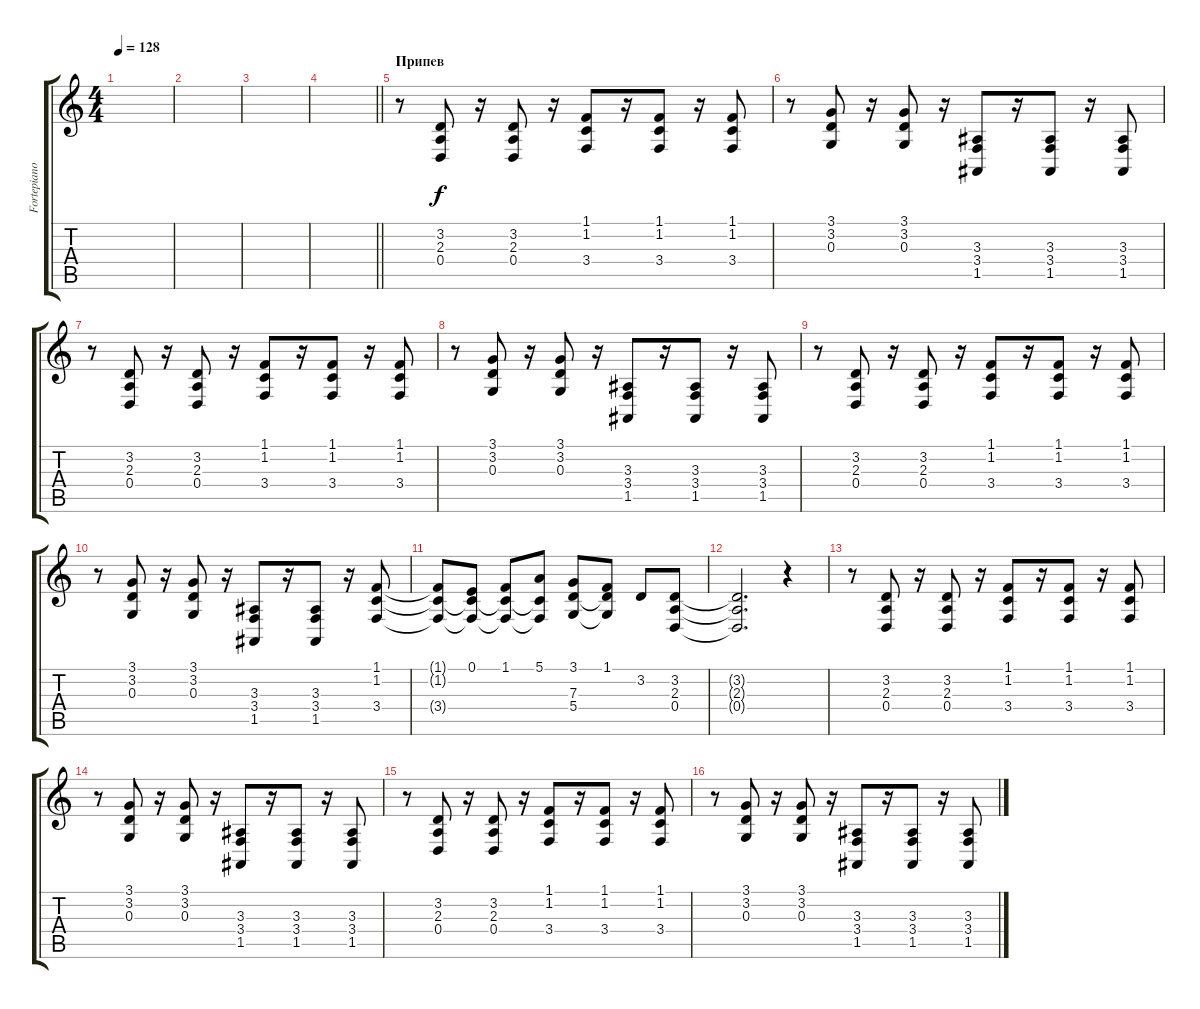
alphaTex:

\track ("Fortepiano" "Fortepiano") {instrument brightacousticpiano}
\staff {score tabs}
\tuning (E4 B3 G3 D3 A2 E2) {hide}
\ts (4 4)
\tempo 128
\clef g2
\ks c
|
|
|
\barLineRight lightlight
|
\section ("" "Припев")
r.8 (3.2 2.3 0.4).8 r.16 (3.2 2.3 0.4).8 r.16 (1.1 1.2 3.4).8 r.16 (1.1 1.2 3.4).8 r.16 (1.1 1.2 3.4).8 |
r.8 (3.1 3.2 0.3).8 r.16 (3.1 3.2 0.3).8 r.16 (3.3 3.4 1.5).8 r.16 (3.3 3.4 1.5).8 r.16 (3.3 3.4 1.5).8 |
r.8 (3.2 2.3 0.4).8 r.16 (3.2 2.3 0.4).8 r.16 (1.1 1.2 3.4).8 r.16 (1.1 1.2 3.4).8 r.16 (1.1 1.2 3.4).8 |
r.8 (3.1 3.2 0.3).8 r.16 (3.1 3.2 0.3).8 r.16 (3.3 3.4 1.5).8 r.16 (3.3 3.4 1.5).8 r.16 (3.3 3.4 1.5).8 |
r.8 (3.2 2.3 0.4).8 r.16 (3.2 2.3 0.4).8 r.16 (1.1 1.2 3.4).8 r.16 (1.1 1.2 3.4).8 r.16 (1.1 1.2 3.4).8 |
r.8 (3.1 3.2 0.3).8 r.16 (3.1 3.2 0.3).8 r.16 (3.3 3.4 1.5).8 r.16 (3.3 3.4 1.5).8 r.16 (1.1 1.2 3.4).8 |
(1.1{t} 1.2{t} 3.4{t}).8 (0.1 1.2{t} 3.4{t}).8 (1.1 1.2{t} 3.4{t}).8 (5.1 1.2{t} 3.4{t}).8 (3.1 7.3 5.4).8 (1.1 7.3{t} 5.4{t}).8 3.2.8 (3.2 2.3 0.4).8 |
(3.2{t} 2.3{t} 0.4{t}).2{d} r.4 |
r.8 (3.2 2.3 0.4).8 r.16 (3.2 2.3 0.4).8 r.16 (1.1 1.2 3.4).8 r.16 (1.1 1.2 3.4).8 r.16 (1.1 1.2 3.4).8 |
r.8 (3.1 3.2 0.3).8 r.16 (3.1 3.2 0.3).8 r.16 (3.3 3.4 1.5).8 r.16 (3.3 3.4 1.5).8 r.16 (3.3 3.4 1.5).8 |
r.8 (3.2 2.3 0.4).8 r.16 (3.2 2.3 0.4).8 r.16 (1.1 1.2 3.4).8 r.16 (1.1 1.2 3.4).8 r.16 (1.1 1.2 3.4).8 |
r.8 (3.1 3.2 0.3).8 r.16 (3.1 3.2 0.3).8 r.16 (3.3 3.4 1.5).8 r.16 (3.3 3.4 1.5).8 r.16 (3.3 3.4 1.5).8
